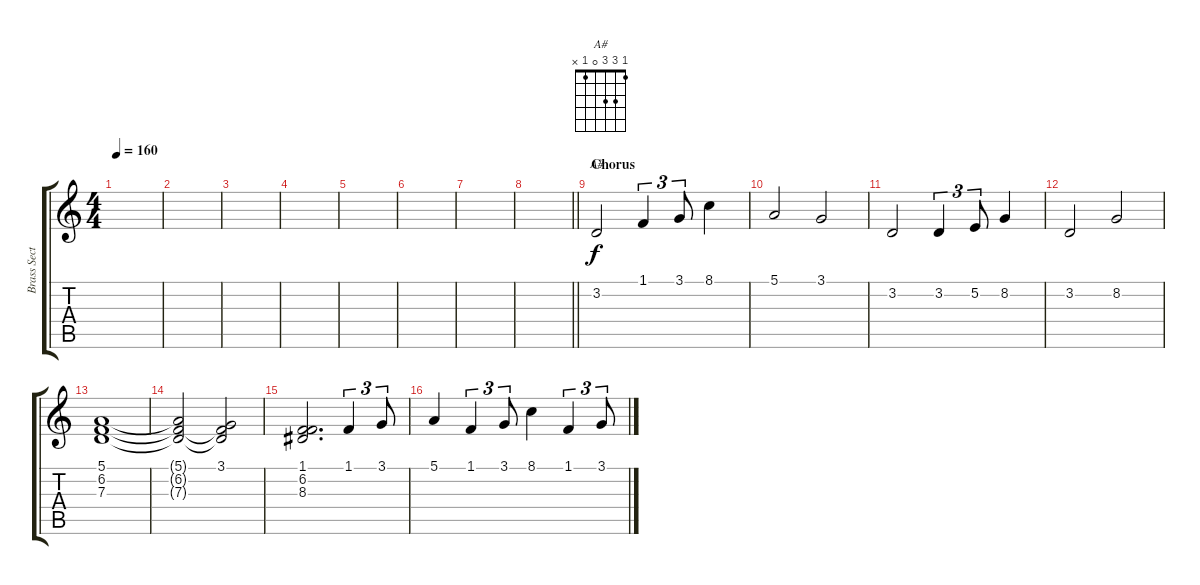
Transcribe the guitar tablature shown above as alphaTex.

\track ("Brass Section" "Brass Sect") {instrument brasssection}
\staff {score tabs}
\tuning (E4 B3 G3 D3 A2 E2) {hide}
\chord ("A#" 1 3 3 0 1 x)
\ts (4 4)
\tempo 160
\clef g2
\ks c
|
|
|
|
|
|
|
\barLineRight lightlight
|
\section ("" "Chorus")
3.2.2{ch "A#"} 1.1.4{tu (3 2)} 3.1.8{tu (3 2)} 8.1.4 |
5.1.2 3.1.2 |
3.2.2 3.2.4{tu (3 2)} 5.2.8{tu (3 2)} 8.2.4 |
3.2.2 8.2.2 |
(5.1 6.2 7.3).1 |
(5.1{t} 6.2{t} 7.3{t}).2 (3.1 6.2{t} 7.3{t}).2 |
(1.1 6.2 8.3).2{d} 1.1.4{tu (3 2)} 3.1.8{tu (3 2)} |
5.1.4 1.1.4{tu (3 2)} 3.1.8{tu (3 2)} 8.1.4 1.1.4{tu (3 2)} 3.1.8{tu (3 2)}
